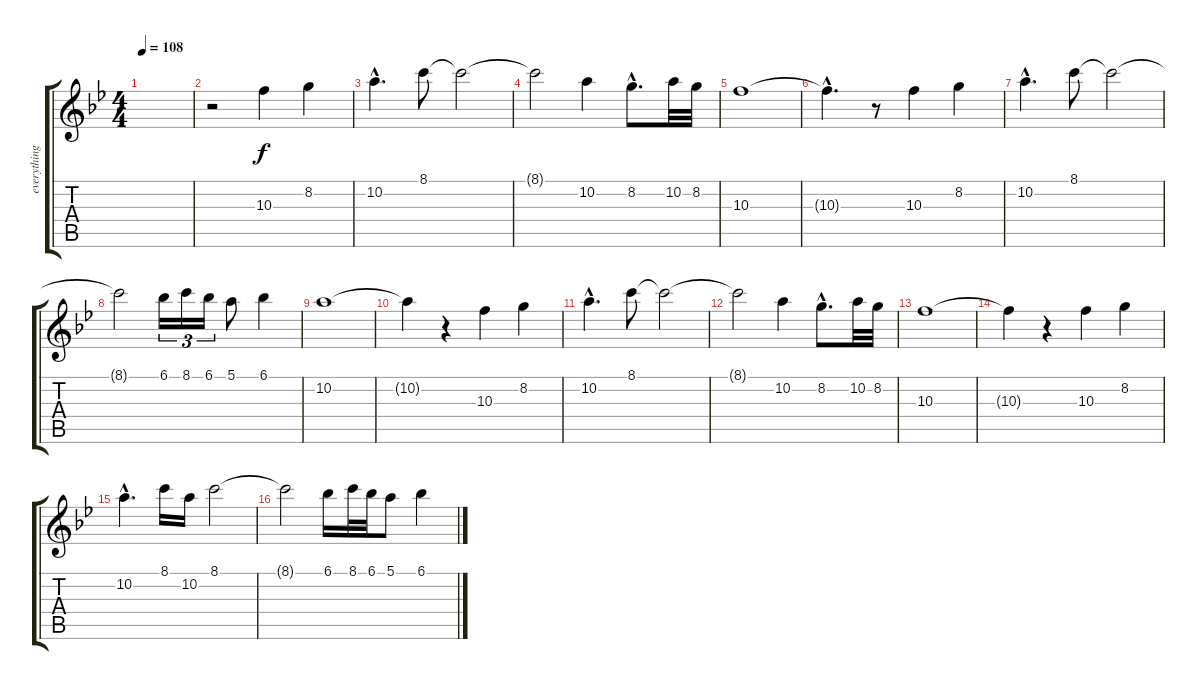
\track ("everything else ;-)" "everything") {instrument acousticguitarnylon}
\staff {score tabs}
\tuning (E4 B3 G3 D3 A2 E2) {hide}
\ts (4 4)
\tempo 108
\clef g2
\ks bb
|
r.2{instrument trumpet} 10.3.4 8.2.4 |
10.2{hac}.4{d} 8.1.8 8.1{t}.2 |
8.1{t}.2 10.2.4 8.2{hac}.8{d} 10.2.32 8.2.32 |
10.3.1 |
10.3{hac t}.4{d} r.8 10.3.4 8.2.4 |
10.2{hac}.4{d} 8.1.8 8.1{t}.2 |
8.1{t}.2 6.1.16{tu (3 2)} 8.1.16{tu (3 2)} 6.1.16{tu (3 2)} 5.1.8 6.1.4 |
10.2.1 |
10.2{t}.4 r.4 10.3.4 8.2.4 |
10.2{hac}.4{d} 8.1.8 8.1{t}.2 |
8.1{t}.2 10.2.4 8.2{hac}.8{d} 10.2.32 8.2.32 |
10.3.1 |
10.3{t}.4 r.4 10.3.4 8.2.4 |
10.2{hac}.4{d} 8.1.16 10.2.16 8.1.2 |
8.1{t}.2 6.1.16 8.1.32 6.1.32 5.1.8 6.1.4
